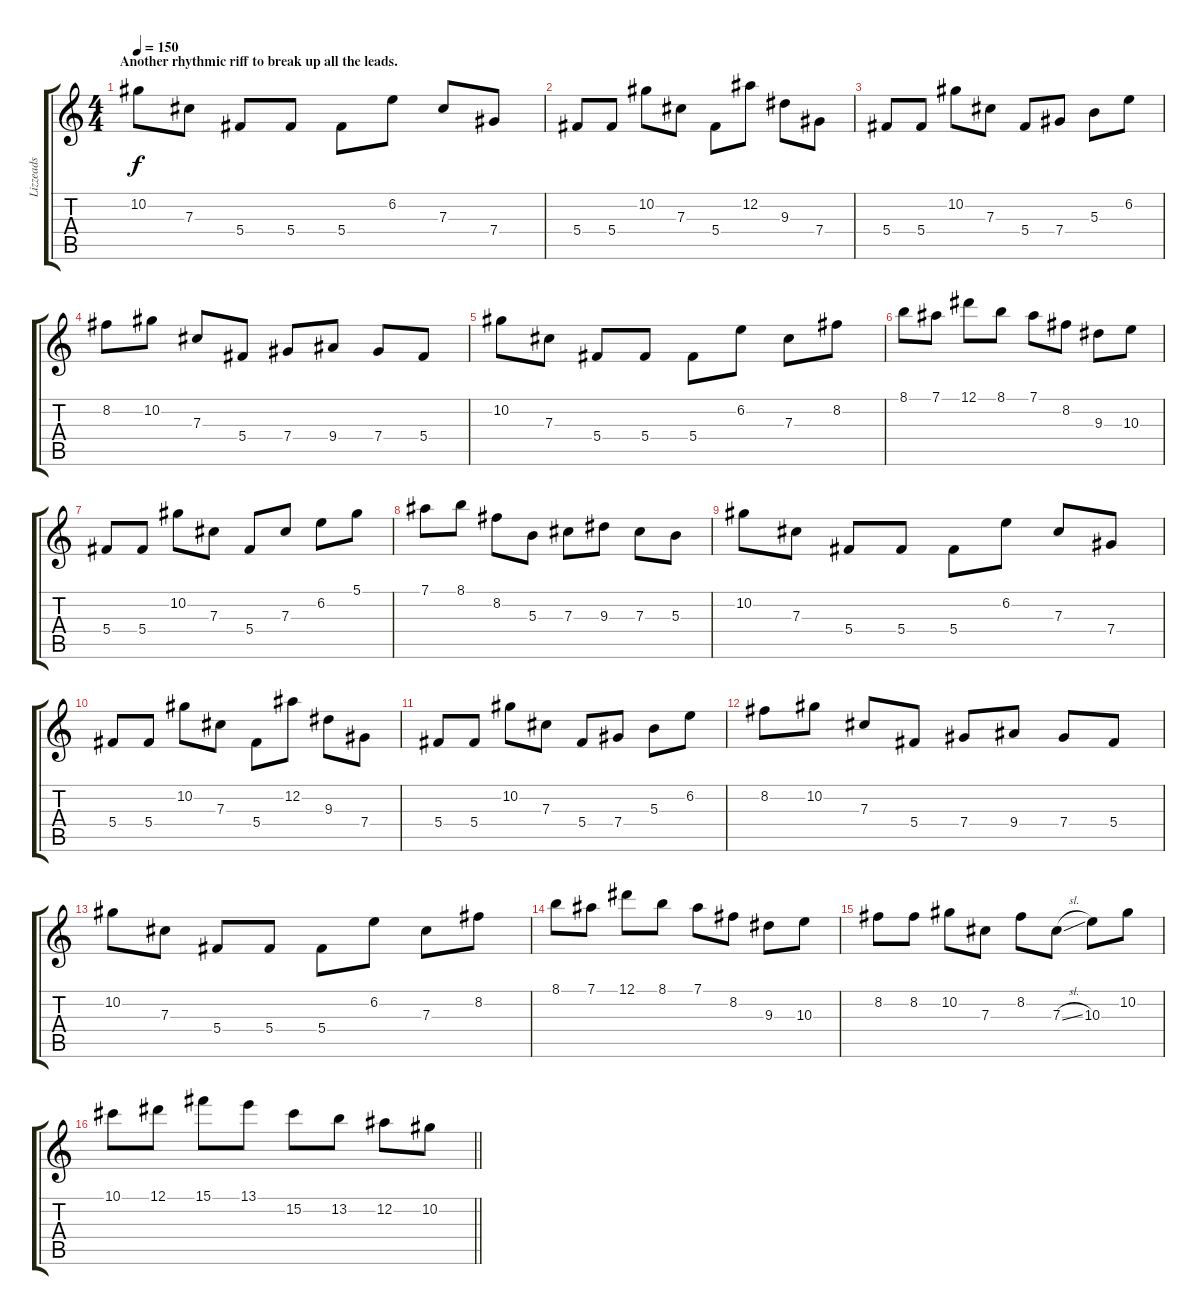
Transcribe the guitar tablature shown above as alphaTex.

\track ("Lizzeads" "Lizzeads") {instrument overdrivenguitar}
\staff {score tabs}
\tuning (Eb4 Bb3 Gb3 Db3 Ab2 Eb2) {hide}
\ts (4 4)
\section ("" "Another rhythmic riff to break up all the leads.")
\tempo 150
\clef g2
\ks c
10.2.8{dy f} 7.3.8 5.4.8 5.4.8 5.4.8 6.2.8 7.3.8 7.4.8 |
5.4.8 5.4.8 10.2.8 7.3.8 5.4.8 12.2.8 9.3.8 7.4.8 |
5.4.8 5.4.8 10.2.8 7.3.8 5.4.8 7.4.8 5.3.8 6.2.8 |
8.2.8 10.2.8 7.3.8 5.4.8 7.4.8 9.4.8 7.4.8 5.4.8 |
10.2.8 7.3.8 5.4.8 5.4.8 5.4.8 6.2.8 7.3.8 8.2.8 |
8.1.8 7.1.8 12.1.8 8.1.8 7.1.8 8.2.8 9.3.8 10.3.8 |
5.4.8 5.4.8 10.2.8 7.3.8 5.4.8 7.3.8 6.2.8 5.1.8 |
7.1.8 8.1.8 8.2.8 5.3.8 7.3.8 9.3.8 7.3.8 5.3.8 |
10.2.8 7.3.8 5.4.8 5.4.8 5.4.8 6.2.8 7.3.8 7.4.8 |
5.4.8 5.4.8 10.2.8 7.3.8 5.4.8 12.2.8 9.3.8 7.4.8 |
5.4.8 5.4.8 10.2.8 7.3.8 5.4.8 7.4.8 5.3.8 6.2.8 |
8.2.8 10.2.8 7.3.8 5.4.8 7.4.8 9.4.8 7.4.8 5.4.8 |
10.2.8 7.3.8 5.4.8 5.4.8 5.4.8 6.2.8 7.3.8 8.2.8 |
8.1.8 7.1.8 12.1.8 8.1.8 7.1.8 8.2.8 9.3.8 10.3.8 |
8.2.8 8.2.8 10.2.8 7.3.8 8.2.8 7.3{sl}.8 10.3.8 10.2.8 |
\barLineRight lightlight
10.1.8 12.1.8 15.1.8 13.1.8 15.2.8 13.2.8 12.2.8 10.2.8
